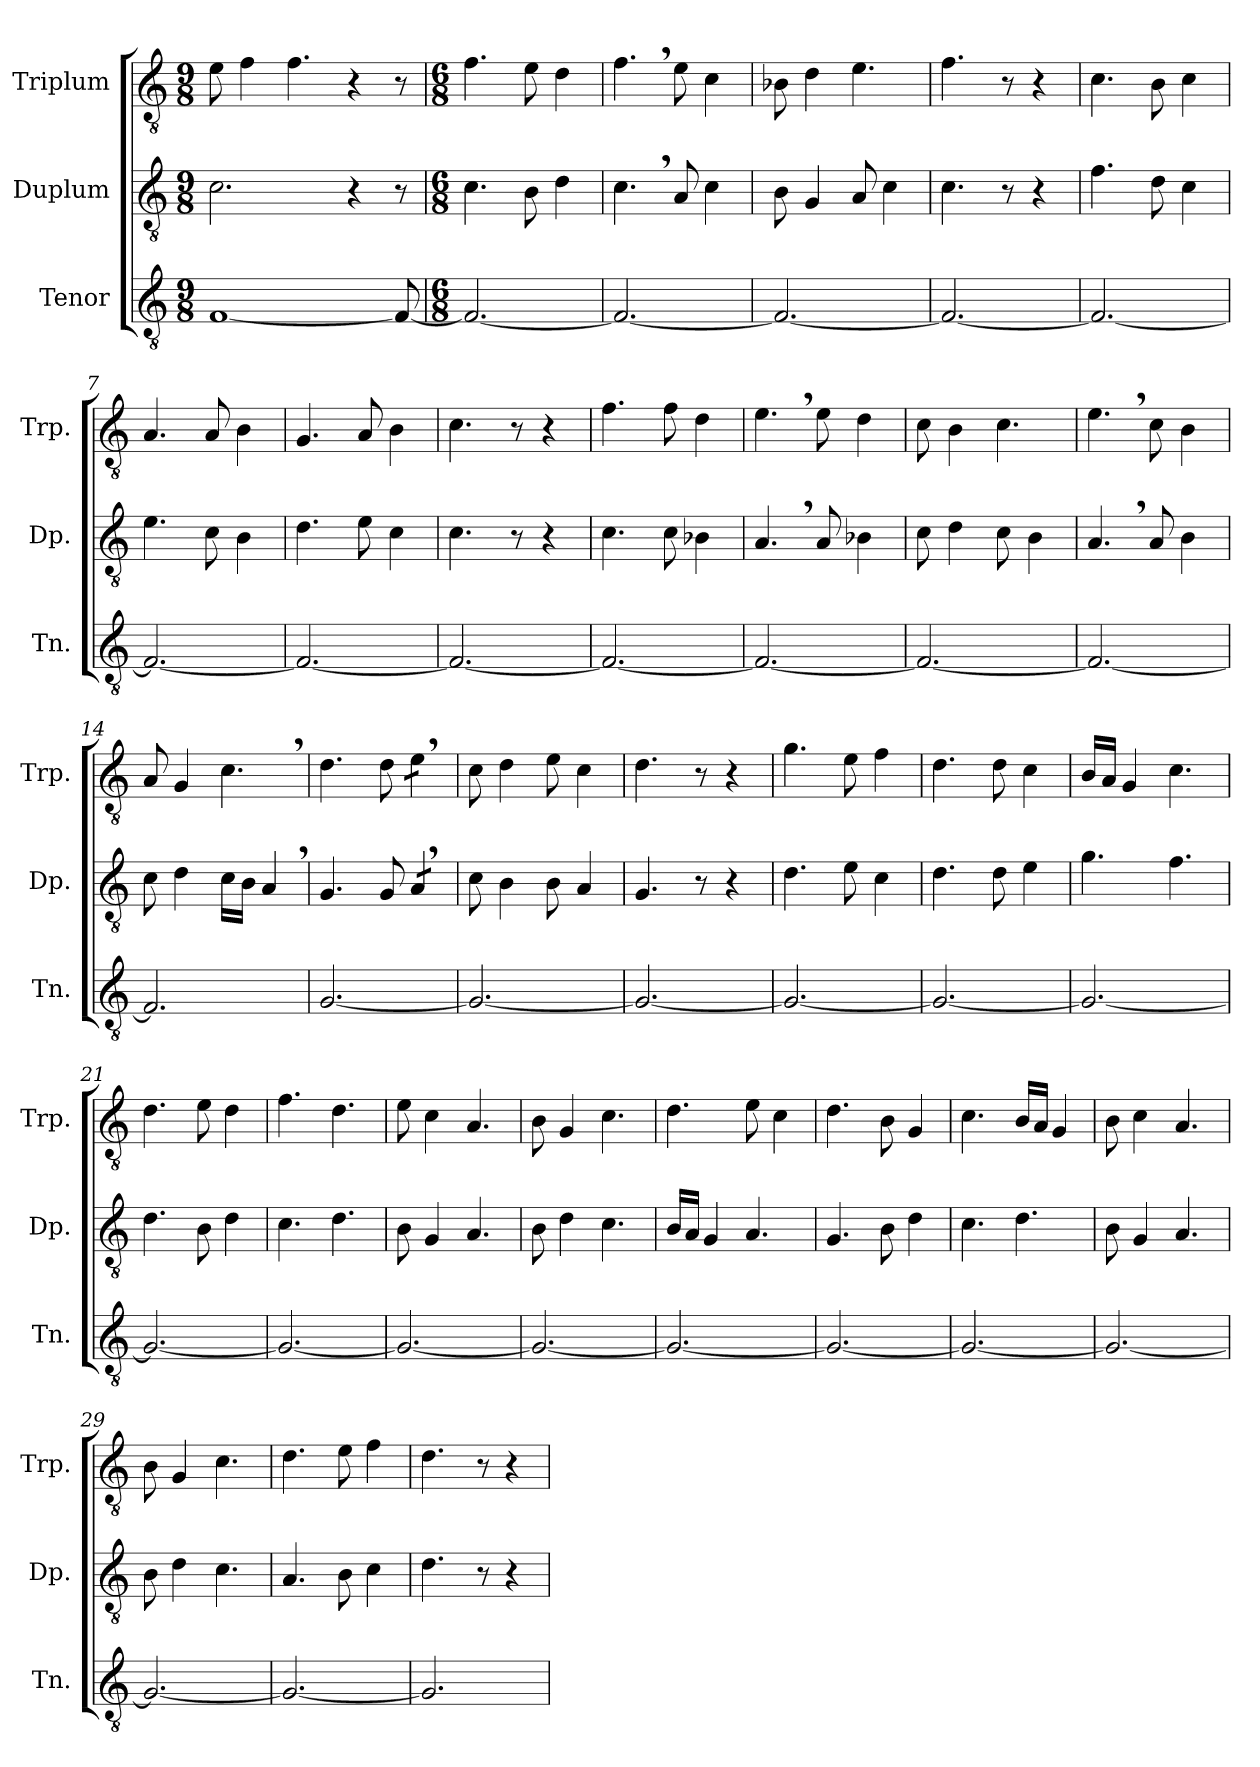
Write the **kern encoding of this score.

**kern	**kern	**kern
*part3	*part2	*part1
*staff3	*staff2	*staff1
*I"Tenor	*I"Duplum	*I"Triplum
*I'Tn.	*I'Dp.	*I'Trp.
*clefGv2	*clefGv2	*clefGv2
*k[]	*k[]	*k[]
*M9/8	*M9/8	*M9/8
=1	=1	=1
[1F	2.c\	8e\
.	.	4f\
.	.	4.f\
.	4r	4r
8F/_	8r	8r
=2	=2	=2
*M6/8	*M6/8	*M6/8
2.F/_	4.c\	4.f\
.	8B\	8e\
.	4d\	4d\
=3	=3	=3
2.F/_	4.c,\	4.f,\
.	8A/	8e\
.	4c\	4c\
=4	=4	=4
2.F/_	8B\	8B-i\
.	4G/	4d\
.	8A/	4.e\
.	4c\	.
=5	=5	=5
2.F/_	4.c\	4.f\
.	8r	8r
.	4r	4r
=6	=6	=6
2.F/_	4.f\	4.c\
.	8d\	8B\
.	4c\	4c\
=7	=7	=7
2.F/_	4.e\	4.A/
.	8c\	8A/
.	4B\	4B\
=8	=8	=8
2.F/_	4.d\	4.G/
.	8e\	8A/
.	4c\	4B\
=9	=9	=9
2.F/_	4.c\	4.c\
.	8r	8r
.	4r	4r
!!LO:LB:g=z
=10	=10	=10
2.F/_	4.c\	4.f\
.	8c\	8f\
.	4B-X\	4d\
=11	=11	=11
2.F/_	4.A,/	4.e,\
.	8A/	8e\
.	4B-X\	4d\
=12	=12	=12
2.F/_	8c\	8c\
.	4d\	4B\
.	8c\	4.c\
.	4B\	.
=13	=13	=13
2.F/_	4.A,/	4.e,\
.	8A/	8c\
.	4B\	4B\
=14	=14	=14
2.F/]	8c\	8A/
.	4d\	4G/
.	16c\LL	4.c,\
.	16B\JJ	.
.	4A,/	.
=15	=15	=15
[2.G/	4.G/	4.d\
.	8G/	8d\
*	*tremolo	*
*	*	*tremolo
.	8A,/L	8e,\L
.	8A,/J	8e,\J
*	*	*Xtremolo
*	*Xtremolo	*
=16	=16	=16
2.G/_	8c\	8c\
.	4B\	4d\
.	8B\	8e\
.	4A/	4c\
=17	=17	=17
2.G/_	4.G/	4.d\
.	8r	8r
.	4r	4r
=18	=18	=18
2.G/_	4.d\	4.g\
.	8e\	8e\
.	4c\	4f\
!!LO:LB:g=z
=19	=19	=19
2.G/_	4.d\	4.d\
.	8d\	8d\
.	4e\	4c\
=20	=20	=20
2.G/_	4.g\	16B/LL
.	.	16A/JJ
.	.	4G/
.	4.f\	4.c\
=21	=21	=21
2.G/_	4.d\	4.d\
.	8B\	8e\
.	4d\	4d\
=22	=22	=22
2.G/_	4.c\	4.f\
.	4.d\	4.d\
=23	=23	=23
2.G/_	8B\	8e\
.	4G/	4c\
.	4.A/	4.A/
=24	=24	=24
2.G/_	8B\	8B\
.	4d\	4G/
.	4.c\	4.c\
=25	=25	=25
2.G/_	16B/LL	4.d\
.	16A/JJ	.
.	4G/	.
.	4.A/	8e\
.	.	4c\
=26	=26	=26
2.G/_	4.G/	4.d\
.	8B\	8B\
.	4d\	4G/
=27	=27	=27
2.G/_	4.c\	4.c\
.	4.d\	16B/LL
.	.	16A/JJ
.	.	4G/
=28	=28	=28
2.G/_	8B\	8B\
.	4G/	4c\
.	4.A/	4.A/
=29	=29	=29
2.G/_	8B\	8B\
.	4d\	4G/
.	4.c\	4.c\
!!LO:PB:g=z
=30	=30	=30
2.G/_	4.A/	4.d\
.	8B\	8e\
.	4c\	4f\
=31	=31	=31
2.G/]	4.d\	4.d\
.	8r	8r
.	4r	4r
=	=	=
*-	*-	*-
